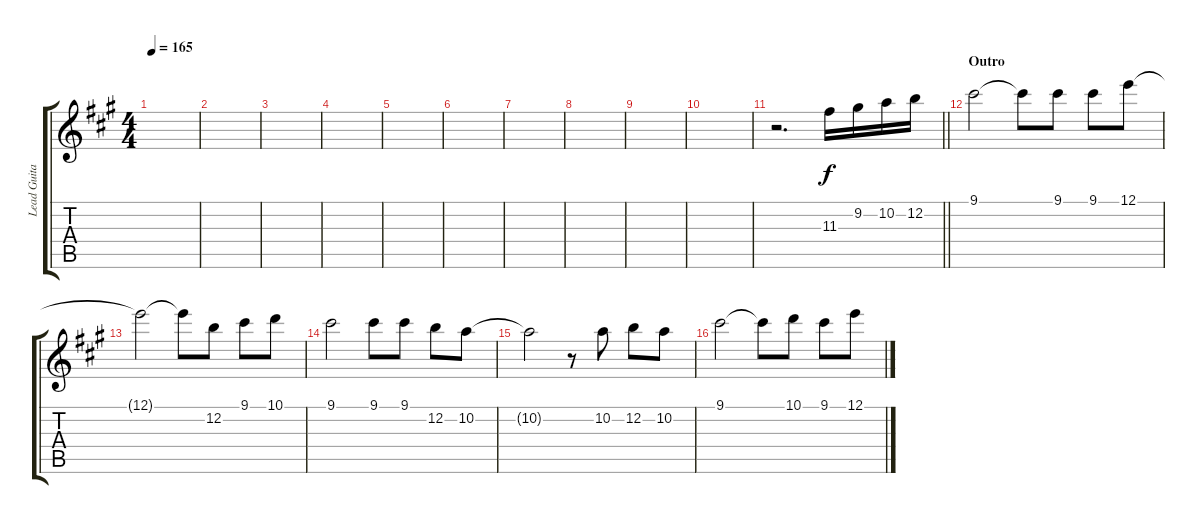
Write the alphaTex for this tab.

\track ("Lead Guitar" "Lead Guita") {instrument overdrivenguitar}
\staff {score tabs}
\tuning (E4 B3 G3 D3 A2 E2) {hide}
\ts (4 4)
\tempo 165
\clef g2
\ks a
|
|
|
|
|
|
|
|
|
|
\barLineRight lightlight
r.2{d} 11.3.16 9.2.16 10.2.16 12.2.16 |
\section ("" "Outro")
9.1.2 9.1{t}.8 9.1.8 9.1.8 12.1.8 |
12.1{t}.2 12.1{t}.8 12.2.8 9.1.8 10.1.8 |
9.1.2 9.1.8 9.1.8 12.2.8 10.2.8 |
10.2{t}.2 r.8 10.2.8 12.2.8 10.2.8 |
9.1.2 9.1{t}.8 10.1.8 9.1.8 12.1.8
